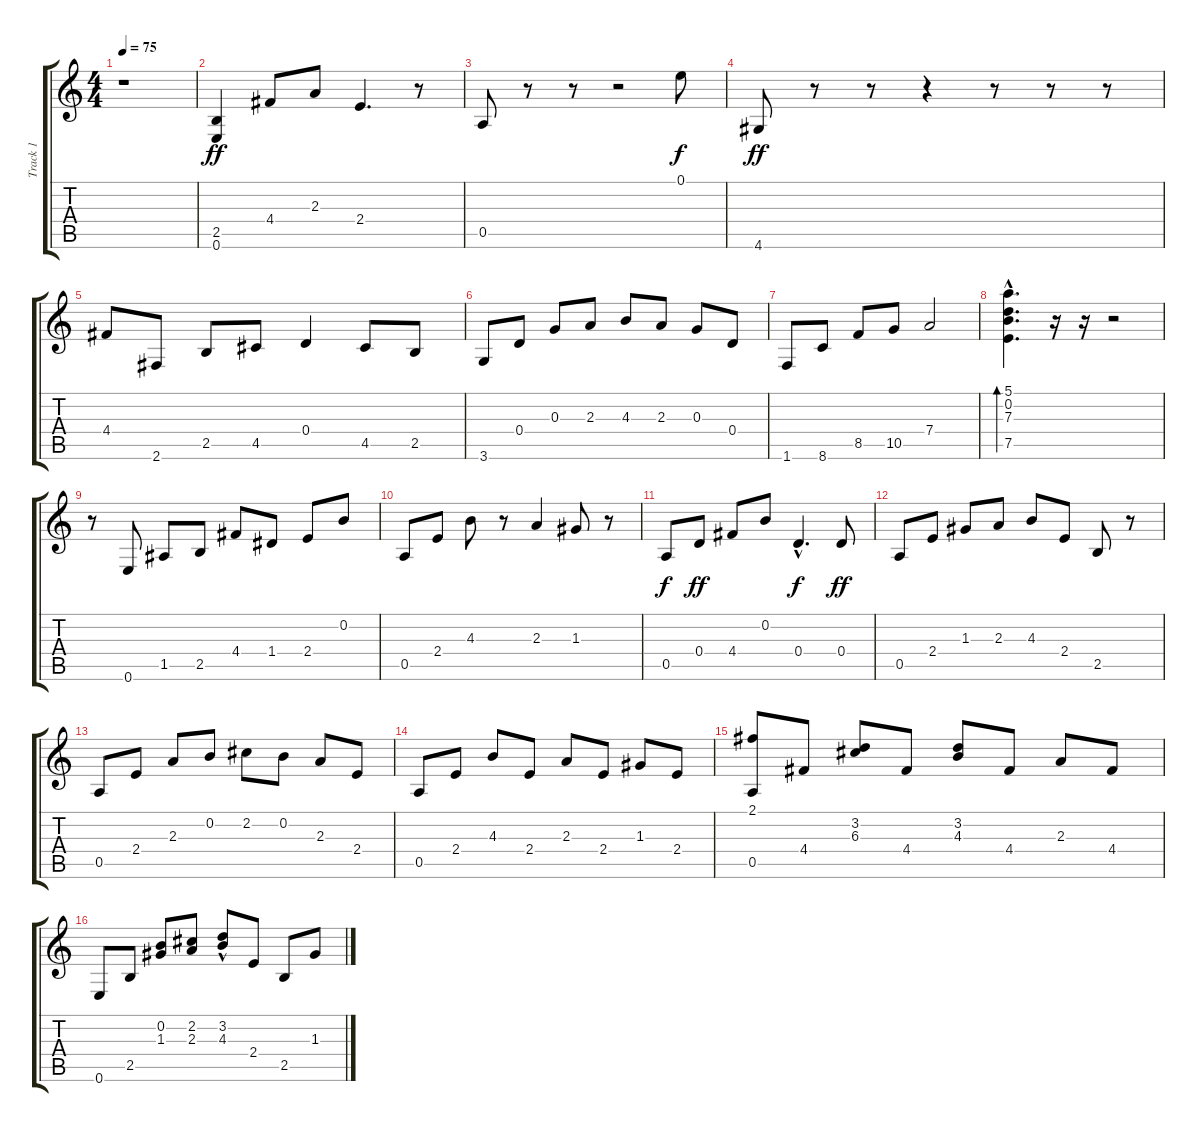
\track ("Track 1" "Track 1") {instrument acousticguitarsteel}
\staff {score tabs}
\tuning (E4 B3 G3 D3 A2 E2) {hide}
\ts (4 4)
\tempo 75
\clef g2
\ks c
r.1{dy ff instrument acousticguitarsteel} |
(2.5 0.6).4 4.4.8 2.3.8 2.4.4{d} r.8 |
0.5.8 r.8 r.8 r.2 0.1.8{dy f} |
4.6.8{dy ff} r.8 r.8 r.4 r.8 r.8 r.8 |
4.4.8 2.6.8 2.5.8 4.5.8 0.4.4 4.5.8 2.5.8 |
3.6.8 0.4.8 0.3.8 2.3.8 4.3.8 2.3.8 0.3.8 0.4.8 |
1.6.8 8.6.8 8.5.8 10.5.8 7.4.2 |
(5.1{hac} 0.2 7.3 7.5).4{d bd 240} r.16 r.16 r.2 |
r.8 0.6.8 1.5.8 2.5.8 4.4.8 1.4.8 2.4.8 0.2.8 |
0.5.8 2.4.8 4.3.8 r.8 2.3.4 1.3.8 r.8 |
0.5.8{dy f} 0.4.8{dy ff} 4.4.8 0.2.8 0.4{hac}.4{d dy f} 0.4.8{dy ff} |
0.5.8 2.4.8 1.3.8 2.3.8 4.3.8 2.4.8 2.5.8 r.8 |
0.5.8 2.4.8 2.3.8 0.2.8 2.2.8 0.2.8 2.3.8 2.4.8 |
0.5.8 2.4.8 4.3.8 2.4.8 2.3.8 2.4.8 1.3.8 2.4.8 |
(2.1 0.5).8 4.4.8 (3.2 6.3).8 4.4.8 (3.2 4.3).8 4.4.8 2.3.8 4.4.8 |
0.6.8 2.5.8 (0.2 1.3).8 (2.2 2.3).8 (3.2{hac} 4.3).8 2.4.8 2.5.8 1.3.8
